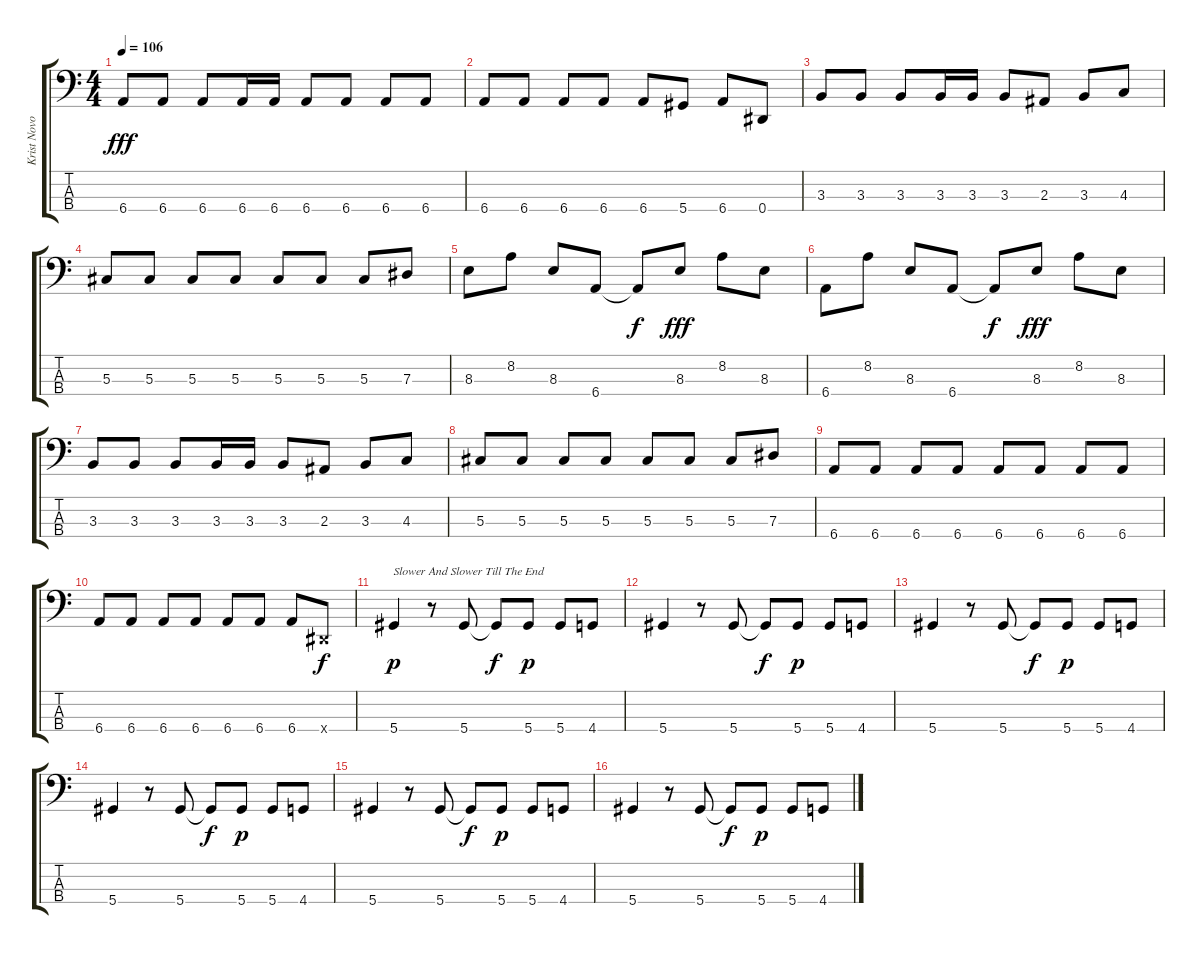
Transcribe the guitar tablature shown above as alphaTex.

\track ("Krist Novoselic and His Beard" "Krist Novo") {instrument electricbasspick}
\staff {score tabs}
\tuning (Gb2 Db2 Ab1 Eb1) {hide}
\ts (4 4)
\tempo 106
\clef f4
\ks c
6.4.8{dy fff} 6.4.8 6.4.8 6.4.16 6.4.16 6.4.8 6.4.8 6.4.8 6.4.8 |
6.4.8 6.4.8 6.4.8 6.4.8 6.4.8 5.4.8 6.4.8 0.4.8 |
3.3.8 3.3.8 3.3.8 3.3.16 3.3.16 3.3.8 2.3.8 3.3.8 4.3.8 |
5.3.8 5.3.8 5.3.8 5.3.8 5.3.8 5.3.8 5.3.8 7.3.8 |
8.3.8 8.2.8 8.3.8 6.4.8 6.4{t}.8{dy f} 8.3.8{dy fff} 8.2.8 8.3.8 |
6.4.8 8.2.8 8.3.8 6.4.8 6.4{t}.8{dy f} 8.3.8{dy fff} 8.2.8 8.3.8 |
3.3.8 3.3.8 3.3.8 3.3.16 3.3.16 3.3.8 2.3.8 3.3.8 4.3.8 |
5.3.8 5.3.8 5.3.8 5.3.8 5.3.8 5.3.8 5.3.8 7.3.8 |
6.4.8 6.4.8 6.4.8 6.4.8 6.4.8 6.4.8 6.4.8 6.4.8 |
6.4.8 6.4.8 6.4.8 6.4.8 6.4.8 6.4.8 6.4.8 0.4{x}.8{dy f} |
5.4.4{txt "Slower And Slower Till The End" dy p} r.8 5.4.8 5.4{t}.8{dy f} 5.4.8{dy p} 5.4.8 4.4.8 |
5.4.4 r.8 5.4.8 5.4{t}.8{dy f} 5.4.8{dy p} 5.4.8 4.4.8 |
5.4.4 r.8 5.4.8 5.4{t}.8{dy f} 5.4.8{dy p} 5.4.8 4.4.8 |
5.4.4 r.8 5.4.8 5.4{t}.8{dy f} 5.4.8{dy p} 5.4.8 4.4.8 |
5.4.4 r.8 5.4.8 5.4{t}.8{dy f} 5.4.8{dy p} 5.4.8 4.4.8 |
5.4.4 r.8 5.4.8 5.4{t}.8{dy f} 5.4.8{dy p} 5.4.8 4.4.8
